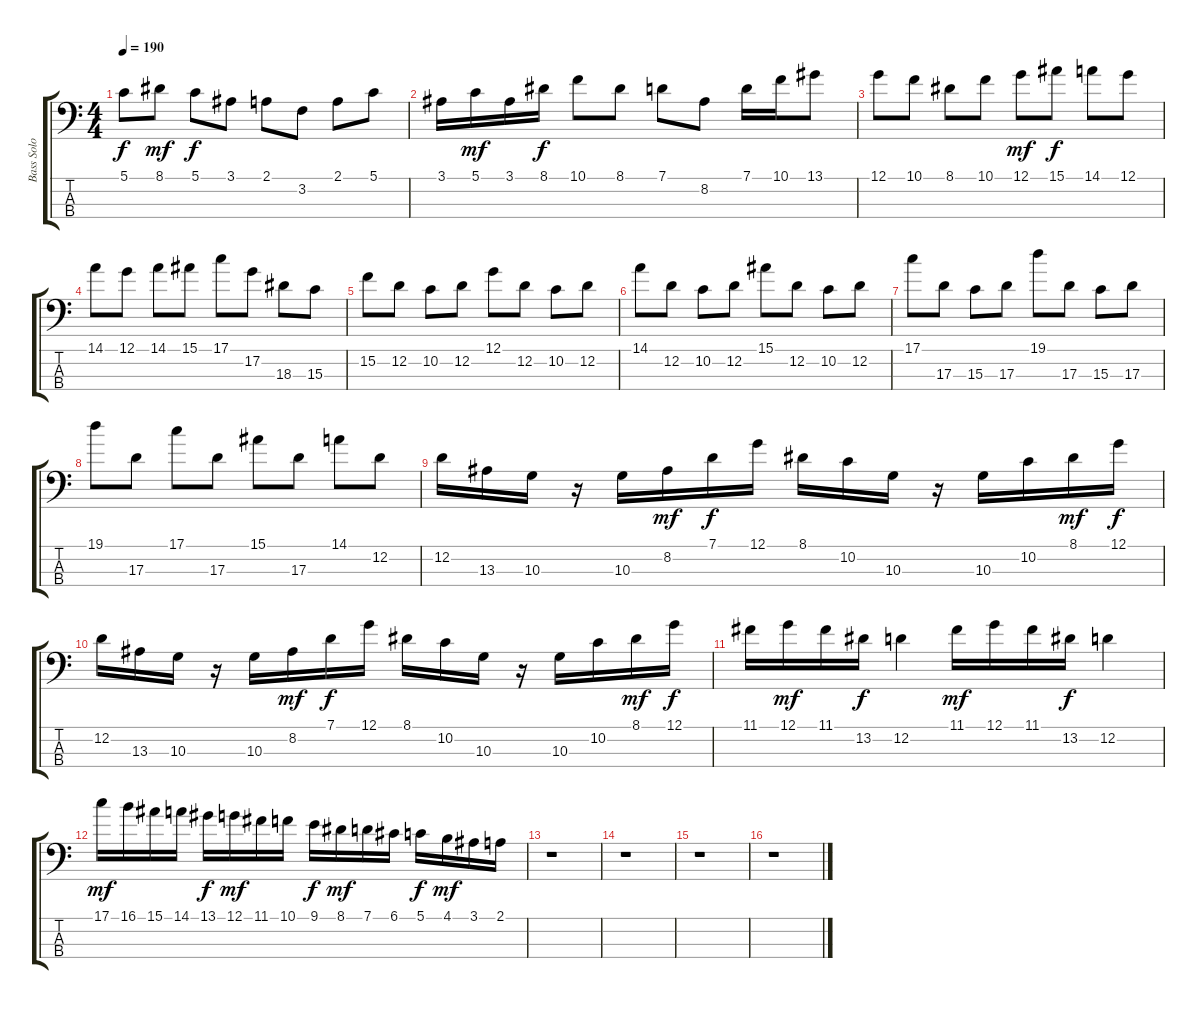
\track ("Bass Solo" "Bass Solo") {instrument electricbassfinger}
\staff {score tabs}
\tuning (G2 D2 A1 E1) {hide}
\ts (4 4)
\tempo 190
\clef f4
\ks c
5.1.8{dy f} 8.1.8{dy mf} 5.1.8{dy f} 3.1.8 2.1.8 3.2.8 2.1.8 5.1.8 |
3.1.16 5.1.16{dy mf} 3.1.16 8.1.16{dy f} 10.1.8 8.1.8 7.1.8 8.2.8 7.1.16 10.1.16 13.1.8 |
12.1.8 10.1.8 8.1.8 10.1.8 12.1.8{dy mf} 15.1.8{dy f} 14.1.8 12.1.8 |
14.1.8 12.1.8 14.1.8 15.1.8 17.1.8 17.2.8 18.3.8 15.3.8 |
15.2.8 12.2.8 10.2.8 12.2.8 12.1.8 12.2.8 10.2.8 12.2.8 |
14.1.8 12.2.8 10.2.8 12.2.8 15.1.8 12.2.8 10.2.8 12.2.8 |
17.1.8 17.3.8 15.3.8 17.3.8 19.1.8 17.3.8 15.3.8 17.3.8 |
19.1.8 17.3.8 17.1.8 17.3.8 15.1.8 17.3.8 14.1.8 12.2.8 |
12.2.16 13.3.16 10.3.16 r.16 10.3.16 8.2.16{dy mf} 7.1.16{dy f} 12.1.16 8.1.16 10.2.16 10.3.16 r.16 10.3.16 10.2.16 8.1.16{dy mf} 12.1.16{dy f} |
12.2.16 13.3.16 10.3.16 r.16 10.3.16 8.2.16{dy mf} 7.1.16{dy f} 12.1.16 8.1.16 10.2.16 10.3.16 r.16 10.3.16 10.2.16 8.1.16{dy mf} 12.1.16{dy f} |
11.1.16 12.1.16{dy mf} 11.1.16 13.2.16{dy f} 12.2.4 11.1.16{dy mf} 12.1.16 11.1.16 13.2.16{dy f} 12.2.4 |
17.1.16{dy mf} 16.1.16 15.1.16 14.1.16 13.1.16{dy f} 12.1.16{dy mf} 11.1.16 10.1.16 9.1.16{dy f} 8.1.16{dy mf} 7.1.16 6.1.16 5.1.16{dy f} 4.1.16{dy mf} 3.1.16 2.1.16 |
r.1 |
r.1 |
r.1 |
r.1
